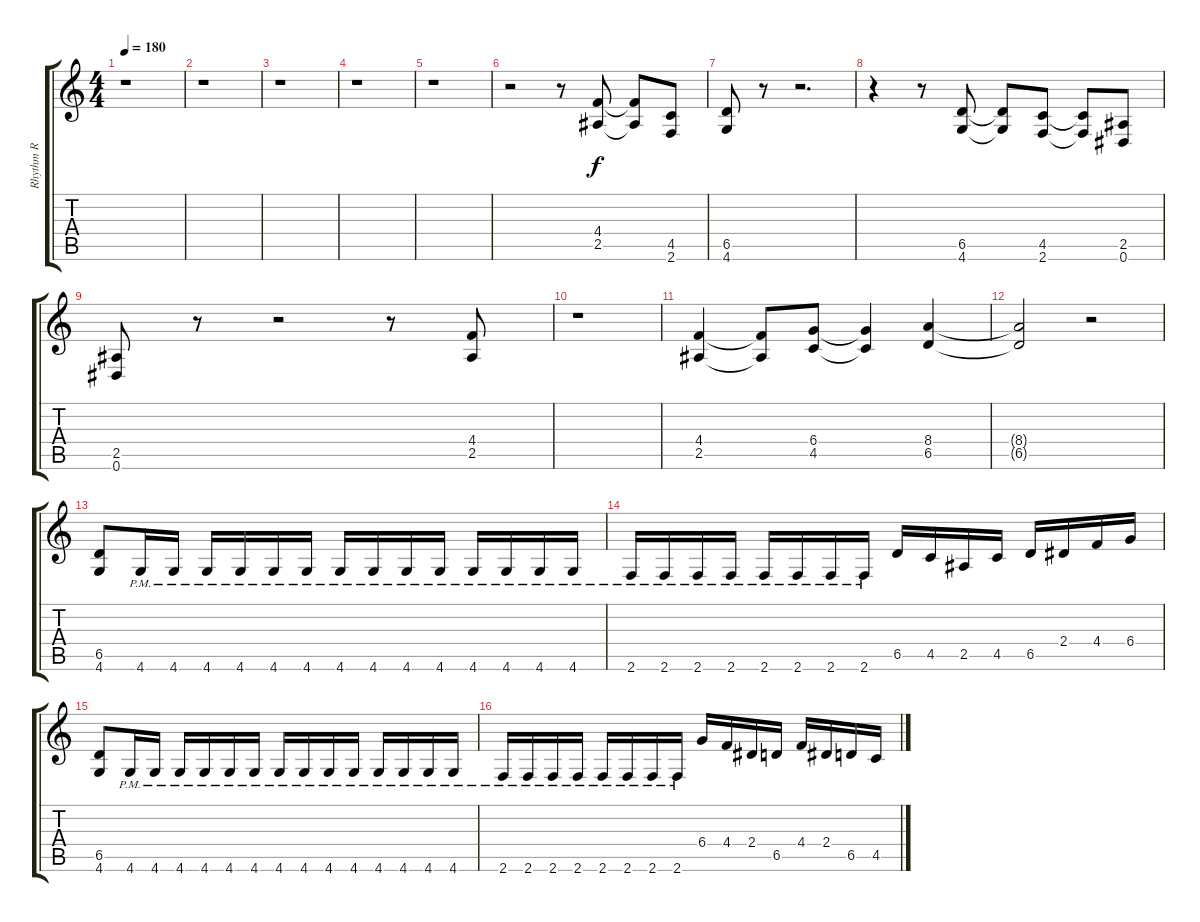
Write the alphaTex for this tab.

\track ("Rhythm R" "Rhythm R") {instrument distortionguitar}
\staff {score tabs}
\tuning (Eb4 Bb3 Gb3 Db3 Ab2 Eb2) {hide}
\ts (4 4)
\tempo 180
\clef g2
\ks c
r.1{dy f instrument distortionguitar} |
r.1 |
r.1 |
r.1 |
r.1 |
r.2 r.8 (4.4 2.5).8 (4.4{t} 2.5{t}).8 (4.5 2.6).8 |
(6.5 4.6).8 r.8 r.2{d} |
r.4 r.8 (6.5 4.6).8 (6.5{t} 4.6{t}).8 (4.5 2.6).8 (4.5{t} 2.6{t}).8 (2.5 0.6).8 |
(2.5 0.6).8 r.8 r.2 r.8 (4.4 2.5).8 |
r.1 |
(4.4 2.5).4 (4.4{t} 2.5{t}).8 (6.4 4.5).8 (6.4{t} 4.5{t}).4 (8.4 6.5).4 |
(8.4{t} 6.5{t}).2 r.2 |
(6.5 4.6).8 4.6{pm}.16 4.6{pm}.16 4.6{pm}.16 4.6{pm}.16 4.6{pm}.16 4.6{pm}.16 4.6{pm}.16 4.6{pm}.16 4.6{pm}.16 4.6{pm}.16 4.6{pm}.16 4.6{pm}.16 4.6{pm}.16 4.6{pm}.16 |
2.6{pm}.16 2.6{pm}.16 2.6{pm}.16 2.6{pm}.16 2.6{pm}.16 2.6{pm}.16 2.6{pm}.16 2.6{pm}.16 6.5.16 4.5.16 2.5.16 4.5.16 6.5.16 2.4.16 4.4.16 6.4.16 |
(6.5 4.6).8 4.6{pm}.16 4.6{pm}.16 4.6{pm}.16 4.6{pm}.16 4.6{pm}.16 4.6{pm}.16 4.6{pm}.16 4.6{pm}.16 4.6{pm}.16 4.6{pm}.16 4.6{pm}.16 4.6{pm}.16 4.6{pm}.16 4.6{pm}.16 |
2.6{pm}.16 2.6{pm}.16 2.6{pm}.16 2.6{pm}.16 2.6{pm}.16 2.6{pm}.16 2.6{pm}.16 2.6{pm}.16 6.4.16 4.4.16 2.4.16 6.5.16 4.4.16 2.4.16 6.5.16 4.5.16
